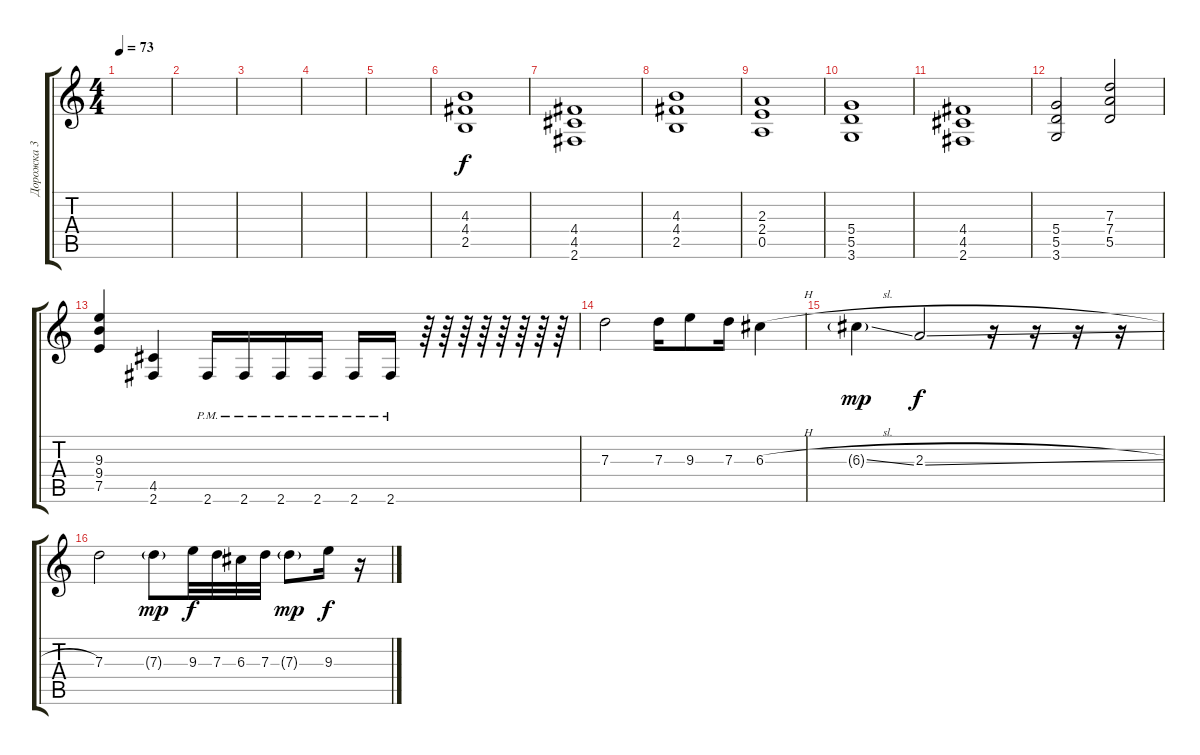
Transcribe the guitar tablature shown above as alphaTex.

\track ("Дорожка 3" "Дорожка 3") {instrument distortionguitar}
\staff {score tabs}
\tuning (E4 B3 G3 D3 A2 E2) {hide}
\ts (4 4)
\tempo 73
\clef g2
\ks c
|
|
|
|
|
(4.3 4.4 2.5).1 |
(4.4 4.5 2.6).1 |
(4.3 4.4 2.5).1 |
(2.3 2.4 0.5).1 |
(5.4 5.5 3.6).1 |
(4.4 4.5 2.6).1 |
(5.4 5.5 3.6).2 (7.3 7.4 5.5).2 |
(9.3 9.4 7.5).4 (4.5 2.6).4 2.6{pm}.16 2.6{pm}.16 2.6{pm}.16 2.6{pm}.16 2.6{pm}.16 2.6{pm}.16 r.64 r.64 r.64 r.64 r.64 r.64 r.64 r.64 |
7.3.2 7.3.16 9.3.8 7.3.16 6.3{h}.4 |
6.3{sl g}.4{dy mp} 2.3{sl}.2{dy f} r.16 r.16 r.16 r.16 |
7.3.2 7.3{g}.8{dy mp} 9.3.32{dy f} 7.3.32 6.3.32 7.3.32 7.3{g}.8{dy mp} 9.3{sl}.16{dy f} r.16
